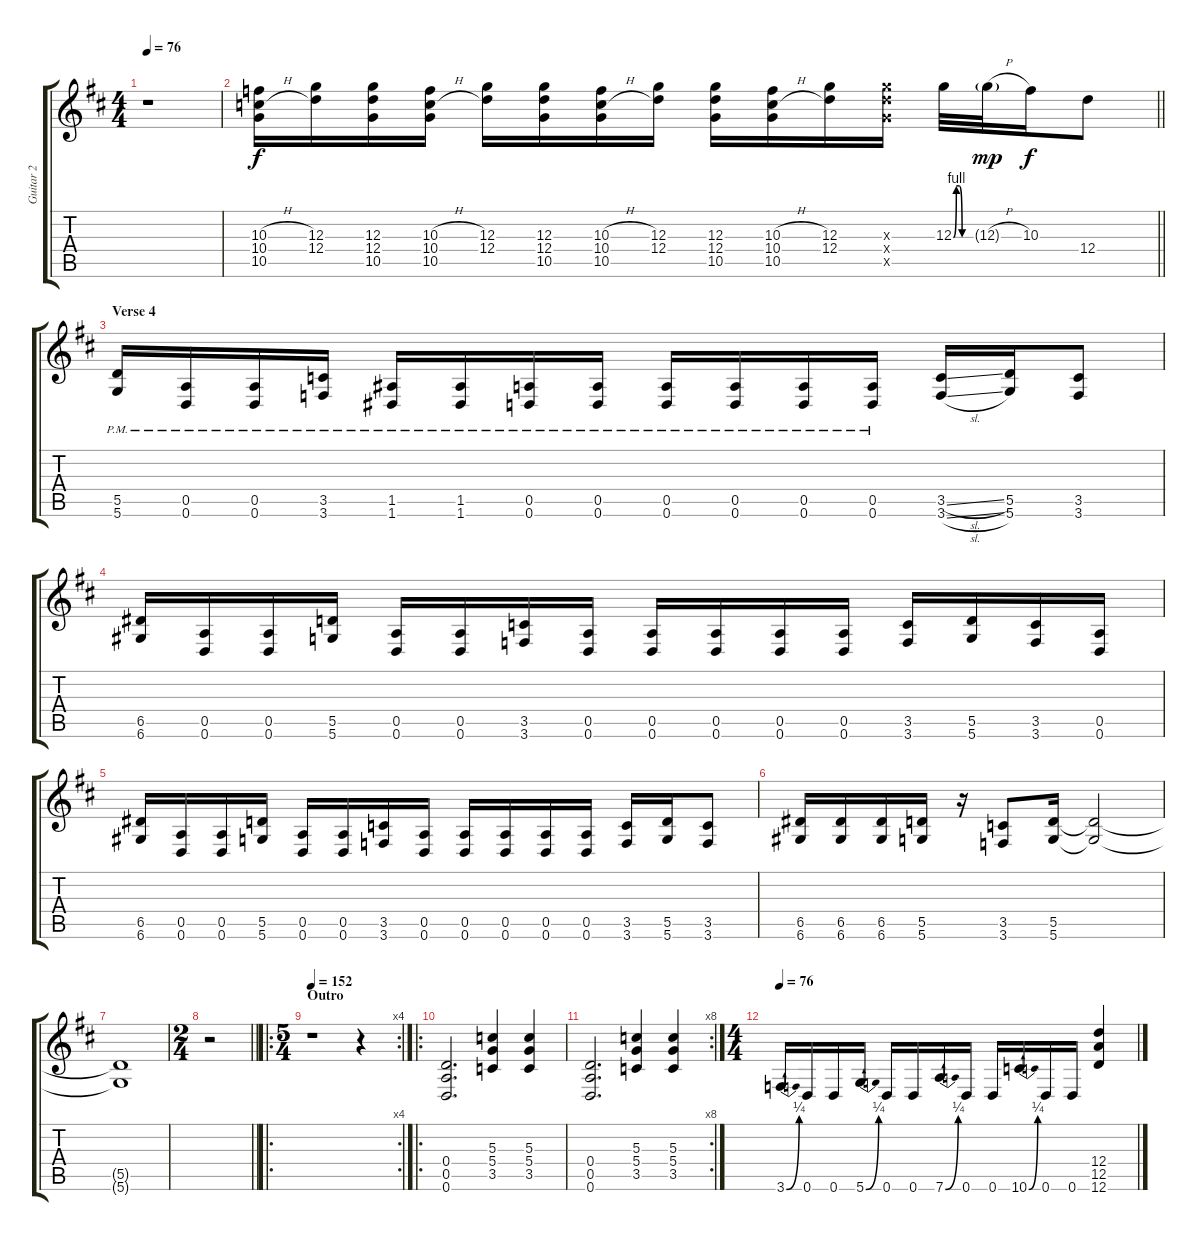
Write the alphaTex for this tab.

\track ("Guitar 2" "Guitar 2") {instrument distortionguitar bank 255}
\staff {score tabs}
\tuning (E4 B3 G3 D3 A2 D2) {hide}
\ts (4 4)
\tempo 76
\clef g2
\ks d
r.1{dy f} |
\barLineRight lightlight
(10.3{h} 10.4{h} 10.5).16 (12.3 12.4).16 (12.3 12.4 10.5).16 (10.3{h} 10.4{h} 10.5).16 (12.3 12.4).16 (12.3 12.4 10.5).16 (10.3{h} 10.4{h} 10.5).16 (12.3 12.4).16 (12.3 12.4 10.5).16 (10.3{h} 10.4{h} 10.5).16 (12.3 12.4).16 (12.3{x} 12.4{x} 10.5{x}).16 12.3{be (custom 0 0 10 4 20 4 30 0 60 0)}.32 12.3{h g}.32{dy mp} 10.3.16{dy f} 12.4.8 |
\section ("" "Verse 4")
(5.5{pm} 5.6{pm}).16 (0.5{pm} 0.6{pm}).16 (0.5{pm} 0.6{pm}).16 (3.5{pm} 3.6{pm}).16 (1.5{pm} 1.6{pm}).16 (1.5{pm} 1.6{pm}).16 (0.5{pm} 0.6{pm}).16 (0.5{pm} 0.6{pm}).16 (0.5{pm} 0.6{pm}).16 (0.5{pm} 0.6{pm}).16 (0.5{pm} 0.6{pm}).16 (0.5{pm} 0.6{pm}).16 (3.5{sl} 3.6{sl}).16 (5.5 5.6).16 (3.5 3.6).8 |
(6.5 6.6).16 (0.5 0.6).16 (0.5 0.6).16 (5.5 5.6).16 (0.5 0.6).16 (0.5 0.6).16 (3.5 3.6).16 (0.5 0.6).16 (0.5 0.6).16 (0.5 0.6).16 (0.5 0.6).16 (0.5 0.6).16 (3.5 3.6).16 (5.5 5.6).16 (3.5 3.6).16 (0.5 0.6).16 |
(6.5 6.6).16 (0.5 0.6).16 (0.5 0.6).16 (5.5 5.6).16 (0.5 0.6).16 (0.5 0.6).16 (3.5 3.6).16 (0.5 0.6).16 (0.5 0.6).16 (0.5 0.6).16 (0.5 0.6).16 (0.5 0.6).16 (3.5 3.6).16 (5.5 5.6).16 (3.5 3.6).8 |
(6.5 6.6).16 (6.5 6.6).16 (6.5 6.6).16 (5.5 5.6).16 r.16 (3.5 3.6).8 (5.5 5.6).16 (5.5{t} 5.6{t}).2 |
(5.5{t} 5.6{t}).1 |
\ts (2 4)
\barLineRight lightlight
r.2 |
\ro
\rc 4
\ts (5 4)
\section ("" "Outro")
\tempo 152
r.1 r.4 |
\ro
(0.4 0.5 0.6).2{d} (5.3 5.4 3.5).4 (5.3 5.4 3.5).4 |
\rc 8
(0.4 0.5 0.6).2{d} (5.3 5.4 3.5).4 (5.3 5.4 3.5).4 |
\ts (4 4)
\tempo 76
3.6{be (bend 0 0 60 1)}.16 0.6.16 0.6.16 5.6{be (bend 0 0 60 1)}.16 0.6.16 0.6.16 7.6{be (bend 0 0 60 1)}.16 0.6.16 0.6.16 10.6{be (bend 0 0 60 1)}.16 0.6.16 0.6.16 (12.4 12.5 12.6).4
